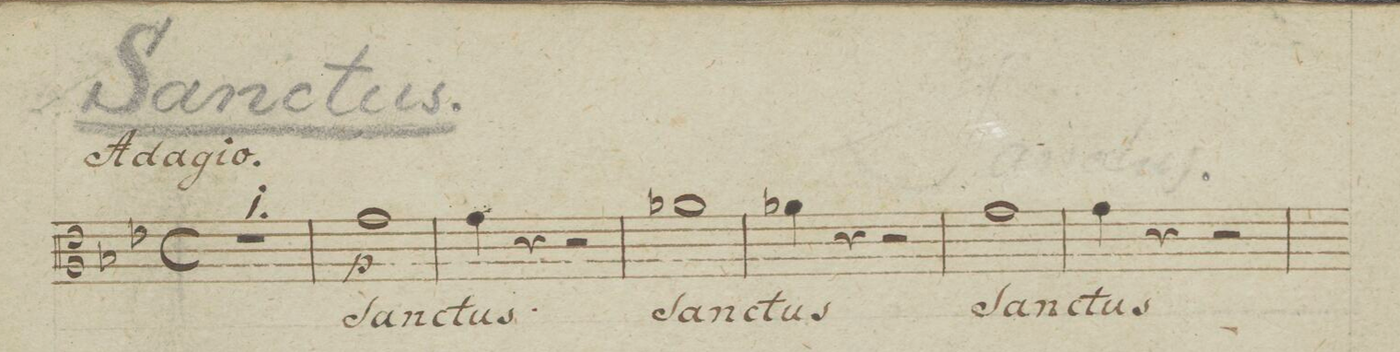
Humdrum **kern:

**kern	**text	**dynam
*I"Alto.	*	*
*clefC3	*	*
*k[b-e-]	*	*
*met(c)	*	*
*M4/4	*	*
1r	.	.
=2	=2	=2
1g	San-	p
=3	=3	=3
4g\	-ctus	.
4r	.	.
2r	.	.
=4	=4	=4
1a-X	San-	.
=5	=5	=5
4a-X\	-ctus	.
4r	.	.
2r	.	.
=6	=6	=6
1g	San-	.
=7	=7	=7
4g\	-ctus	.
4r	.	.
2r	.	.
=8	=8	=8
*-	*-	*-
